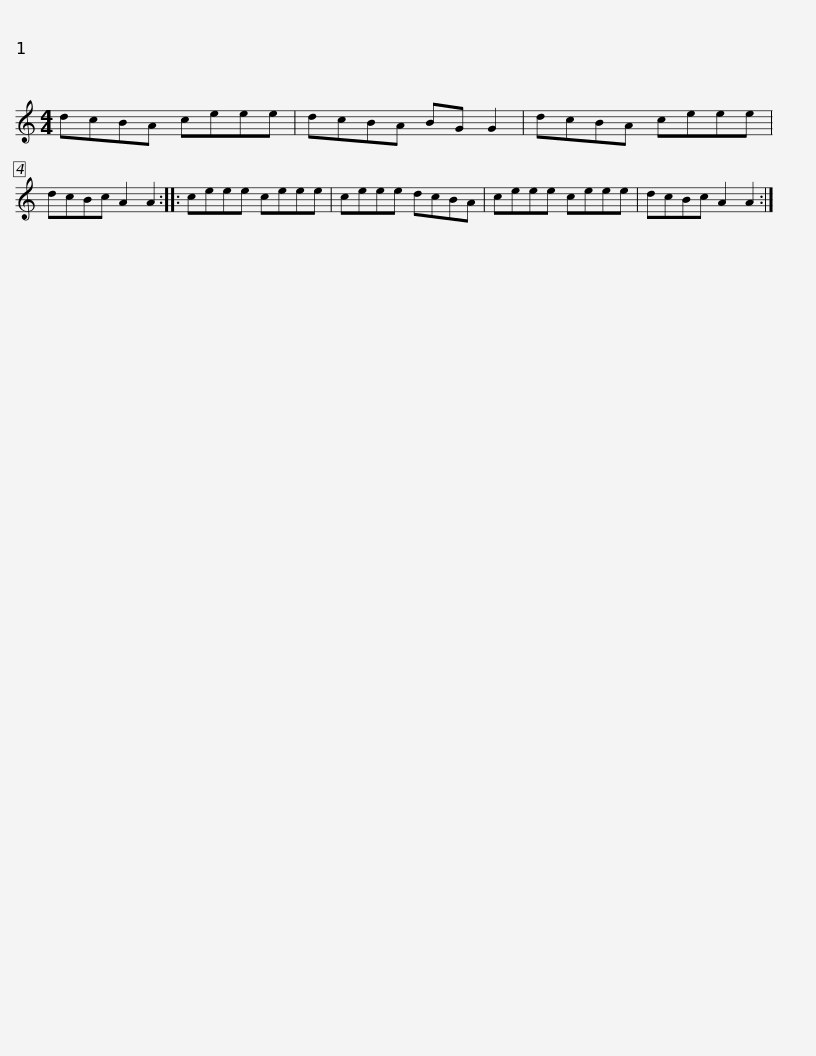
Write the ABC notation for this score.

X:1
L:1/8
M:4/4
I:linebreak $
K:C
V:1 treble
V:1
 dcBA ceee | dcBA BG G2 | dcBA ceee | dcBc A2 A2 :: ceee ceee | %5
 ceee dcBA |$ ceee ceee | dcBc A2 A2 :| %8
